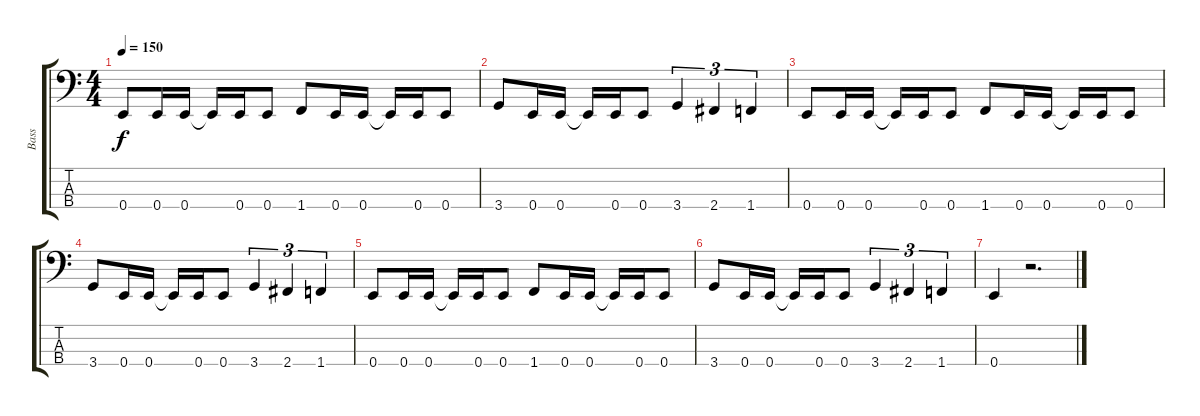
\track ("Bass" "Bass") {instrument electricbasspick}
\staff {score tabs}
\tuning (G2 D2 A1 E1) {hide}
\ts (4 4)
\tempo 150
\clef f4
\ks c
0.4.8{dy f} 0.4.16 0.4.16 0.4{t}.16 0.4.16 0.4.8 1.4.8 0.4.16 0.4.16 0.4{t}.16 0.4.16 0.4.8 |
3.4.8 0.4.16 0.4.16 0.4{t}.16 0.4.16 0.4.8 3.4.4{tu (3 2)} 2.4.4{tu (3 2)} 1.4.4{tu (3 2)} |
0.4.8 0.4.16 0.4.16 0.4{t}.16 0.4.16 0.4.8 1.4.8 0.4.16 0.4.16 0.4{t}.16 0.4.16 0.4.8 |
3.4.8 0.4.16 0.4.16 0.4{t}.16 0.4.16 0.4.8 3.4.4{tu (3 2)} 2.4.4{tu (3 2)} 1.4.4{tu (3 2)} |
0.4.8 0.4.16 0.4.16 0.4{t}.16 0.4.16 0.4.8 1.4.8 0.4.16 0.4.16 0.4{t}.16 0.4.16 0.4.8 |
3.4.8 0.4.16 0.4.16 0.4{t}.16 0.4.16 0.4.8 3.4.4{tu (3 2)} 2.4.4{tu (3 2)} 1.4.4{tu (3 2)} |
0.4.4 r.2{d}
